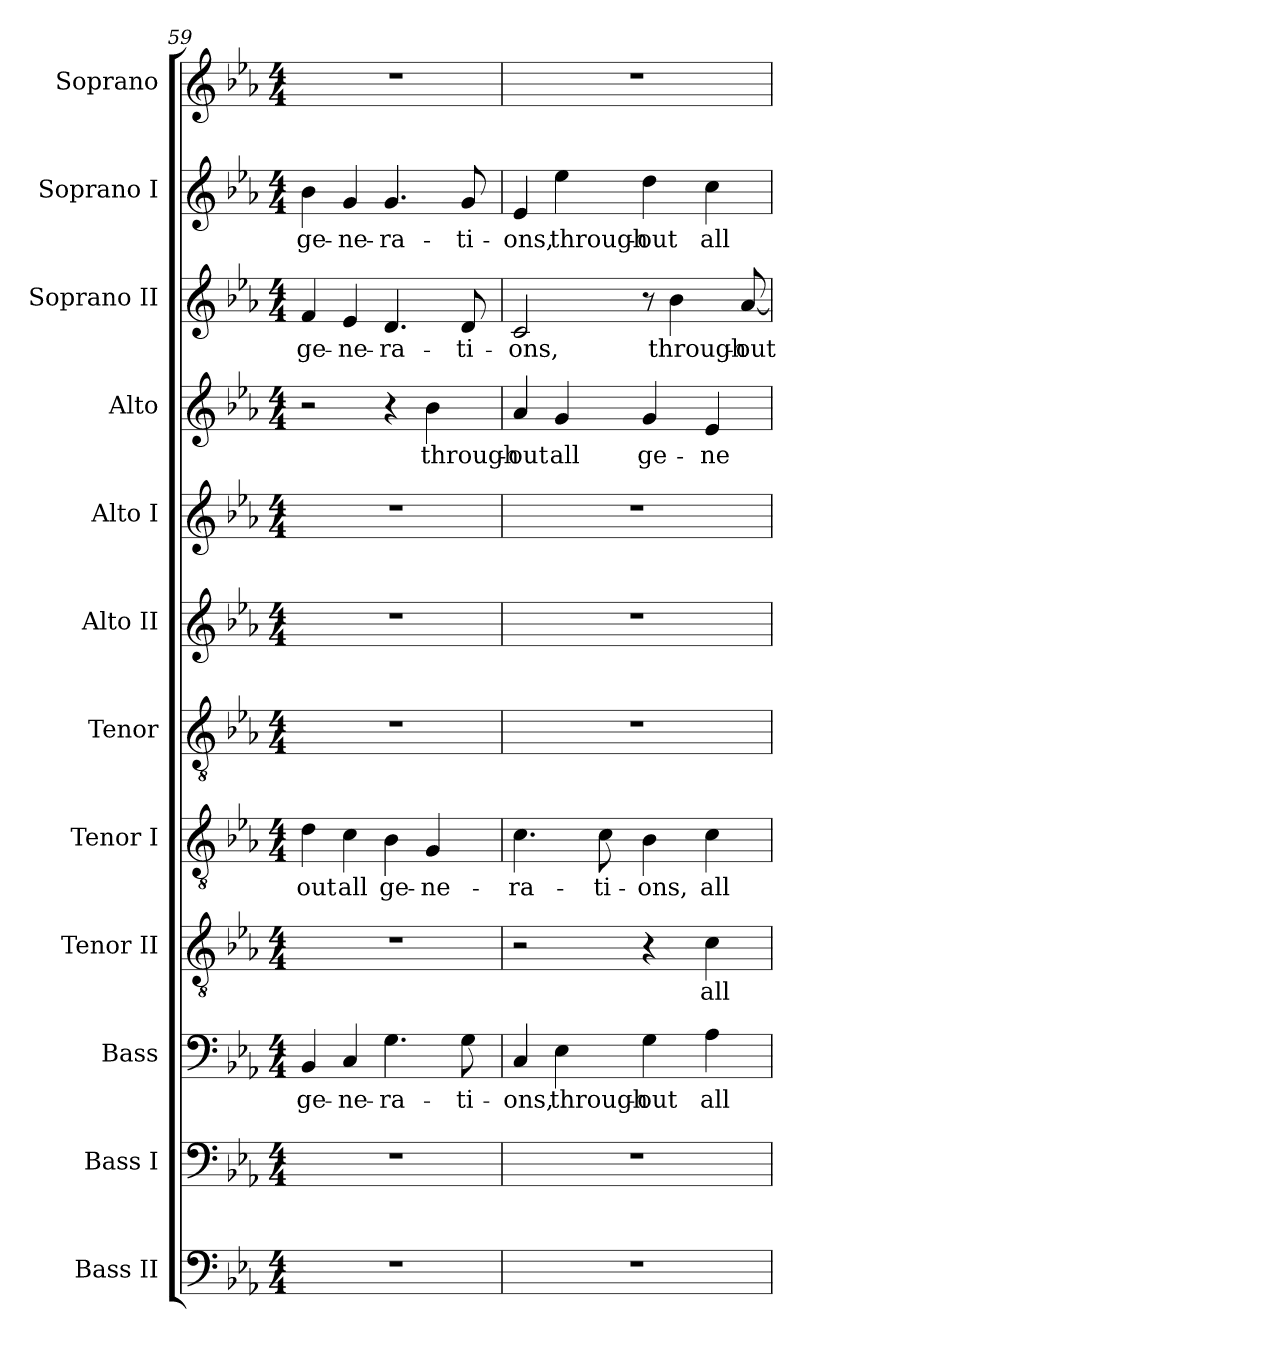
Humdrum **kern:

**kern	**kern	**kern	**text	**kern	**text	**kern	**text	**kern	**kern	**kern	**kern	**text	**kern	**text	**kern	**text	**kern
*part12	*part11	*part10	*part10	*part9	*part9	*part8	*part8	*part7	*part6	*part5	*part4	*part4	*part3	*part3	*part2	*part2	*part1
*staff12	*staff11	*staff10	*staff10	*staff9	*staff9	*staff8	*staff8	*staff7	*staff6	*staff5	*staff4	*staff4	*staff3	*staff3	*staff2	*staff2	*staff1
*I"Bass II	*I"Bass I	*I"Bass	*	*I"Tenor II	*	*I"Tenor I	*	*I"Tenor	*I"Alto II	*I"Alto I	*I"Alto	*	*I"Soprano II	*	*I"Soprano I	*	*I"Soprano
*I'BII	*I'BI	*I'B	*	*I'TII	*	*I'TI	*	*I'T	*I'AII	*I'AI	*I'A	*	*I'SII	*	*I'SI	*	*I'S
*clefF4	*clefF4	*clefF4	*	*clefGv2	*	*clefGv2	*	*clefGv2	*clefG2	*clefG2	*clefG2	*	*clefG2	*	*clefG2	*	*clefG2
*ITrd7c12	*	*ITrd7c12	*	*ITrd7c12	*	*ITrd7c12	*	*ITrd7c12	*	*	*	*	*	*	*	*	*
*k[b-e-a-]	*k[b-e-a-]	*k[b-e-a-]	*	*k[b-e-a-]	*	*k[b-e-a-]	*	*k[b-e-a-]	*k[b-e-a-]	*k[b-e-a-]	*k[b-e-a-]	*	*k[b-e-a-]	*	*k[b-e-a-]	*	*k[b-e-a-]
*E-:	*E-:	*E-:	*	*E-:	*	*E-:	*	*E-:	*E-:	*E-:	*E-:	*	*E-:	*	*E-:	*	*E-:
*M4/4	*M4/4	*M4/4	*	*M4/4	*	*M4/4	*	*M4/4	*M4/4	*M4/4	*M4/4	*	*M4/4	*	*M4/4	*	*M4/4
=59	=59	=59	=59	=59	=59	=59	=59	=59	=59	=59	=59	=59	=59	=59	=59	=59	=59
!	!	!	!LO:LY:b:color=#000000	!	!	!	!	!	!	!	!	!	!	!	!	!	!
!	!	!	!	!	!	!	!LO:LY:b:color=#000000	!	!	!	!	!	!	!	!	!	!
!	!	!	!	!	!	!	!	!	!	!	!	!	!	!LO:LY:b:color=#000000	!	!	!
!	!	!	!	!	!	!	!	!	!	!	!	!	!	!	!	!LO:LY:b:color=#000000	!
1r	1r	4BBB-i/	ge-	1r	.	4Di\	-out	1r	1r	1r	2r	.	4fi/	ge-	4b-i\	ge-	1r
!	!	!	!LO:LY:b:color=#000000	!	!	!	!	!	!	!	!	!	!	!	!	!	!
!	!	!	!	!	!	!	!LO:LY:b:color=#000000	!	!	!	!	!	!	!	!	!	!
!	!	!	!	!	!	!	!	!	!	!	!	!	!	!LO:LY:b:color=#000000	!	!	!
!	!	!	!	!	!	!	!	!	!	!	!	!	!	!	!	!LO:LY:b:color=#000000	!
.	.	4CCi/	-ne-	.	.	4Ci\	all	.	.	.	.	.	4e-i/	-ne-	4gi/	-ne-	.
!	!	!	!LO:LY:b:color=#000000	!	!	!	!	!	!	!	!	!	!	!	!	!	!
!	!	!	!	!	!	!	!LO:LY:b:color=#000000	!	!	!	!	!	!	!	!	!	!
!	!	!	!	!	!	!	!	!	!	!	!	!	!	!LO:LY:b:color=#000000	!	!	!
!	!	!	!	!	!	!	!	!	!	!	!	!	!	!	!	!LO:LY:b:color=#000000	!
.	.	4.GGi\	-ra-	.	.	4BB-i\	ge-	.	.	.	4r	.	4.di/	-ra-	4.gi/	-ra-	.
!	!	!	!	!	!	!	!LO:LY:b:color=#000000	!	!	!	!	!	!	!	!	!	!
!	!	!	!	!	!	!	!	!	!	!	!	!LO:LY:b:color=#000000	!	!	!	!	!
.	.	.	.	.	.	4GGi/	-ne-	.	.	.	4b-i\	through-	.	.	.	.	.
!	!	!	!LO:LY:b:color=#000000	!	!	!	!	!	!	!	!	!	!	!	!	!	!
!	!	!	!	!	!	!	!	!	!	!	!	!	!	!LO:LY:b:color=#000000	!	!	!
!	!	!	!	!	!	!	!	!	!	!	!	!	!	!	!	!LO:LY:b:color=#000000	!
.	.	8GGi\	-ti-	.	.	.	.	.	.	.	.	.	8di/	-ti-	8gi/	-ti-	.
=60	=60	=60	=60	=60	=60	=60	=60	=60	=60	=60	=60	=60	=60	=60	=60	=60	=60
!	!	!	!LO:LY:b:color=#000000	!	!	!	!	!	!	!	!	!	!	!	!	!	!
!	!	!	!	!	!	!	!LO:LY:b:color=#000000	!	!	!	!	!	!	!	!	!	!
!	!	!	!	!	!	!	!	!	!	!	!	!LO:LY:b:color=#000000	!	!	!	!	!
!	!	!	!	!	!	!	!	!	!	!	!	!	!	!LO:LY:b:color=#000000	!	!	!
!	!	!	!	!	!	!	!	!	!	!	!	!	!	!	!	!LO:LY:b:color=#000000	!
1r	1r	4CCi/	-ons,	2r	.	4.Ci\	-ra-	1r	1r	1r	4a-i/	-out	2ci/	-ons,	4e-i/	-ons,	1r
!	!	!	!LO:LY:b:color=#000000	!	!	!	!	!	!	!	!	!	!	!	!	!	!
!	!	!	!	!	!	!	!	!	!	!	!	!LO:LY:b:color=#000000	!	!	!	!	!
!	!	!	!	!	!	!	!	!	!	!	!	!	!	!	!	!LO:LY:b:color=#000000	!
.	.	4EE-i\	through-	.	.	.	.	.	.	.	4gi/	all	.	.	4ee-i\	through-	.
!	!	!	!	!	!	!	!LO:LY:b:color=#000000	!	!	!	!	!	!	!	!	!	!
.	.	.	.	.	.	8Ci\	-ti-	.	.	.	.	.	.	.	.	.	.
!	!	!	!LO:LY:b:color=#000000	!	!	!	!	!	!	!	!	!	!	!	!	!	!
!	!	!	!	!	!	!	!LO:LY:b:color=#000000	!	!	!	!	!	!	!	!	!	!
!	!	!	!	!	!	!	!	!	!	!	!	!LO:LY:b:color=#000000	!	!	!	!	!
!	!	!	!	!	!	!	!	!	!	!	!	!	!	!	!	!LO:LY:b:color=#000000	!
.	.	4GGi\	-out	4r	.	4BB-i\	-ons,	.	.	.	4gi/	ge-	8r	.	4ddi\	-out	.
!	!	!	!	!	!	!	!	!	!	!	!	!	!	!LO:LY:b:color=#000000	!	!	!
.	.	.	.	.	.	.	.	.	.	.	.	.	4b-i\	through-	.	.	.
!	!	!	!LO:LY:b:color=#000000	!	!	!	!	!	!	!	!	!	!	!	!	!	!
!	!	!	!	!	!LO:LY:b:color=#000000	!	!	!	!	!	!	!	!	!	!	!	!
!	!	!	!	!	!	!	!LO:LY:b:color=#000000	!	!	!	!	!	!	!	!	!	!
!	!	!	!	!	!	!	!	!	!	!	!	!LO:LY:b:color=#000000	!	!	!	!	!
!	!	!	!	!	!	!	!	!	!	!	!	!	!	!	!	!LO:LY:b:color=#000000	!
.	.	4AA-i\	all	4Ci\	all	4Ci\	all	.	.	.	4e-i/	-ne-	.	.	4cci\	all	.
!	!	!	!	!	!	!	!	!	!	!	!	!	!	!LO:LY:b:color=#000000	!	!	!
.	.	.	.	.	.	.	.	.	.	.	.	.	[<8a-i/	-out	.	.	.
=	=	=	=	=	=	=	=	=	=	=	=	=	=	=	=	=	=
*-	*-	*-	*-	*-	*-	*-	*-	*-	*-	*-	*-	*-	*-	*-	*-	*-	*-
